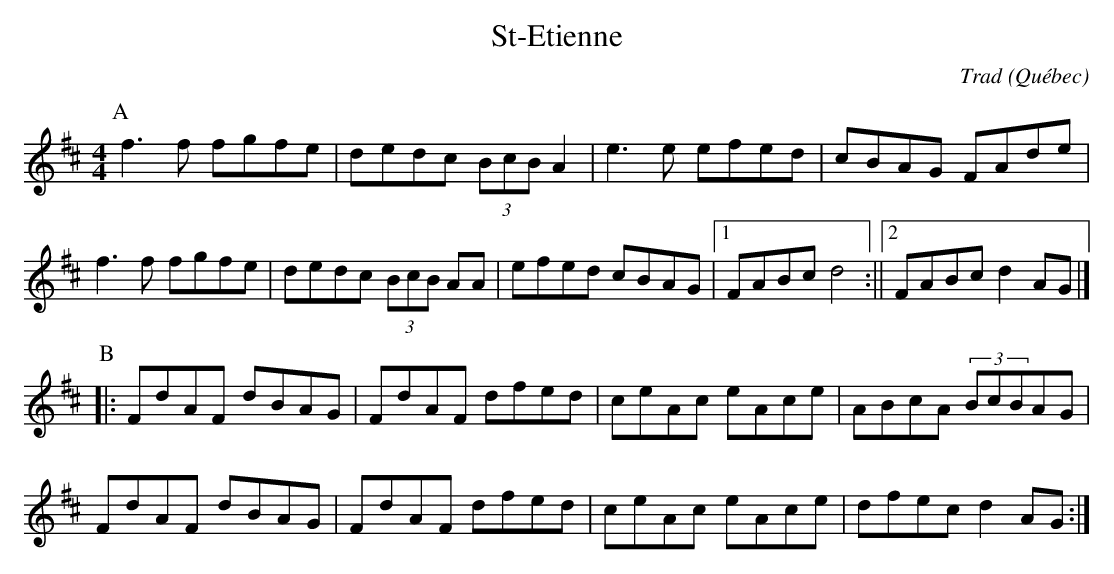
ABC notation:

X:1
T:St-Etienne
C:Trad
O:Québec
M:4/4
L:1/8
K:Dmaj
P:A
f3f fgfe | dedc (3BcB A2 | e3e efed | cBAG FAde |
f3f fgfe | dedc (3BcB AA | efed cBAG |1 FABc d4 :||2 FABc d2AG |]
P:B
|: FdAF dBAG | FdAF dfed | ceAc eAce | ABcA (3BcBAG |
FdAF dBAG | FdAF dfed | ceAc eAce | dfec d2AG :|
